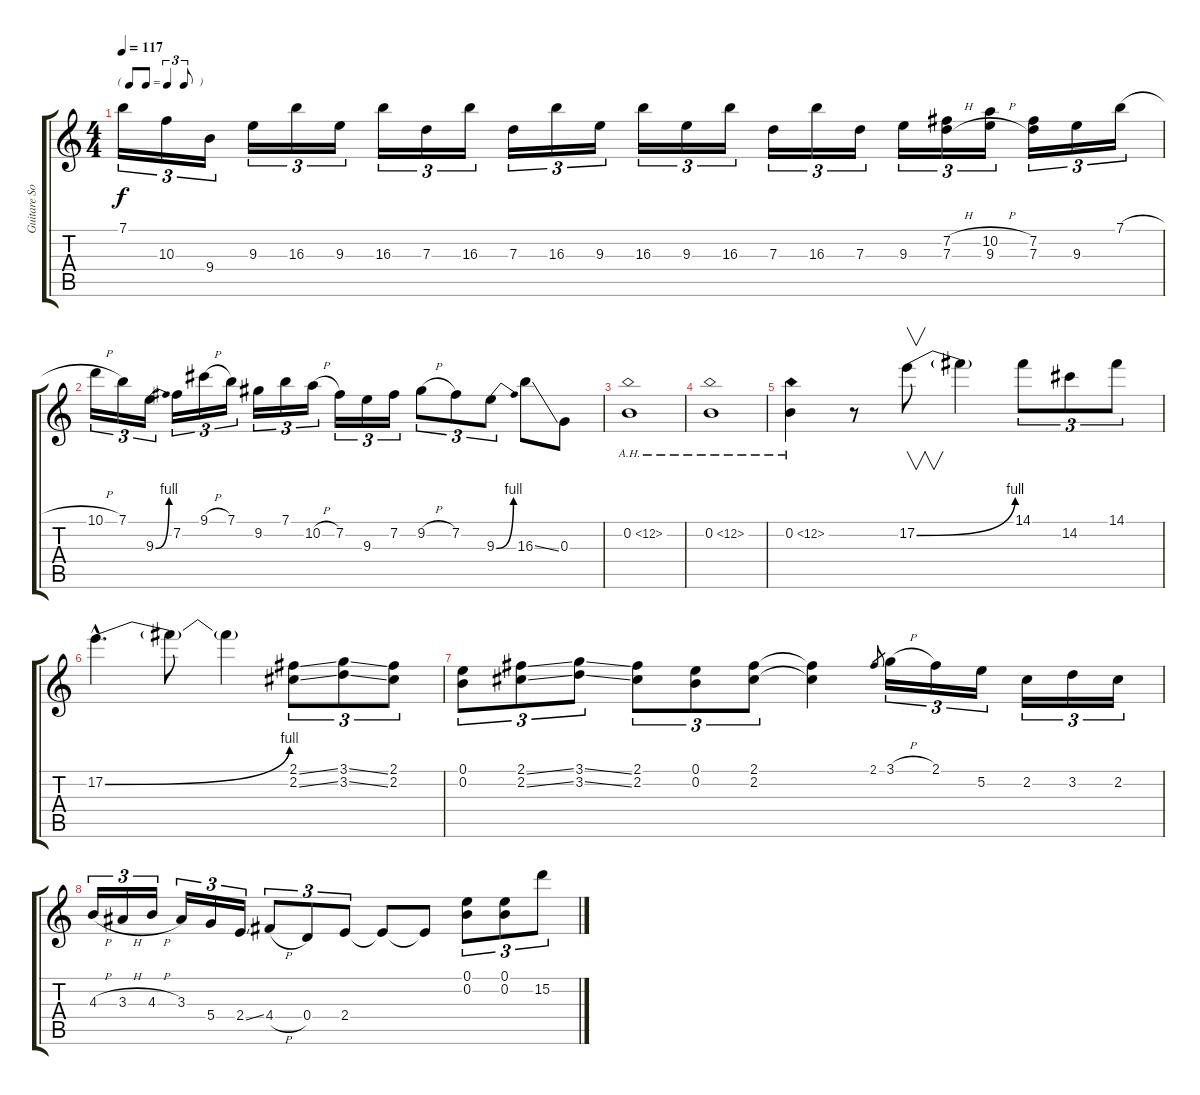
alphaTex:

\track ("Guitare Solo" "Guitare So") {instrument distortionguitar}
\staff {score tabs}
\tuning (E4 B3 G3 D3 A2 E2) {hide}
\ts (4 4)
\tf triplet8th
\tempo 117
\clef g2
\ks c
7.1.16{tu (3 2) dy f} 10.3.16{tu (3 2)} 9.4.16{tu (3 2)} 9.3.16{tu (3 2)} 16.3.16{tu (3 2)} 9.3.16{tu (3 2)} 16.3.16{tu (3 2)} 7.3.16{tu (3 2)} 16.3.16{tu (3 2)} 7.3.16{tu (3 2)} 16.3.16{tu (3 2)} 9.3.16{tu (3 2)} 16.3.16{tu (3 2)} 9.3.16{tu (3 2)} 16.3.16{tu (3 2)} 7.3.16{tu (3 2)} 16.3.16{tu (3 2)} 7.3.16{tu (3 2)} 9.3.16{tu (3 2)} (7.2{h} 7.3{h}).16{tu (3 2)} (10.2{h} 9.3{h}).16{tu (3 2)} (7.2 7.3).16{tu (3 2)} 9.3.16{tu (3 2)} 7.1{h}.16{tu (3 2)} |
10.1{h}.16{tu (3 2)} 7.1.16{tu (3 2)} 9.3{be (bend 0 0 60 4)}.16{tu (3 2)} 7.2.16{tu (3 2)} 9.1{h}.16{tu (3 2)} 7.1.16{tu (3 2)} 9.2.16{tu (3 2)} 7.1.16{tu (3 2)} 10.2{h}.16{tu (3 2)} 7.2.16{tu (3 2)} 9.3.16{tu (3 2)} 7.2.16{tu (3 2)} 9.2{h}.8{tu (3 2)} 7.2.8{tu (3 2)} 9.3{be (bend 0 0 60 4)}.8{tu (3 2)} 16.3{ss}.8 0.3.8 |
0.2{ah 12}.1 |
0.2{ah 12}.1 |
0.2{ah 12}.4 r.8 17.2{be (bend 0 0 60 4)}.8{v} 17.2{t}.4 14.1.8{tu (3 2)} 14.2.8{tu (3 2)} 14.1.8{tu (3 2)} |
17.2{be (bend 0 0 60 4) hac}.4{d} 17.2{t}.8 17.2{t}.4 (2.1{ss} 2.2{ss}).8{tu (3 2)} (3.1{ss} 3.2{ss}).8{tu (3 2)} (2.1 2.2).8{tu (3 2)} |
(0.1 0.2).8{tu (3 2)} (2.1{ss} 2.2{ss}).8{tu (3 2)} (3.1{ss} 3.2{ss}).8{tu (3 2)} (2.1 2.2).8{tu (3 2)} (0.1 0.2).8{tu (3 2)} (2.1 2.2).8{tu (3 2)} (2.1{t} 2.2{t}).4 2.1.8{gr} 3.1{h}.16{tu (3 2)} 2.1.16{tu (3 2)} 5.2.16{tu (3 2)} 2.2.16{tu (3 2)} 3.2.16{tu (3 2)} 2.2.16{tu (3 2)} |
4.3{h}.16{tu (3 2)} 3.3{h}.16{tu (3 2)} 4.3{h}.16{tu (3 2)} 3.3.16{tu (3 2)} 5.4.16{tu (3 2)} 2.4{ss}.16{tu (3 2)} 4.4{h}.8{tu (3 2)} 0.4.8{tu (3 2)} 2.4.8{tu (3 2)} 2.4{t}.8 2.4{t}.8 (0.1 0.2).8{tu (3 2)} (0.1 0.2).8{tu (3 2)} 15.2.8{tu (3 2)}
